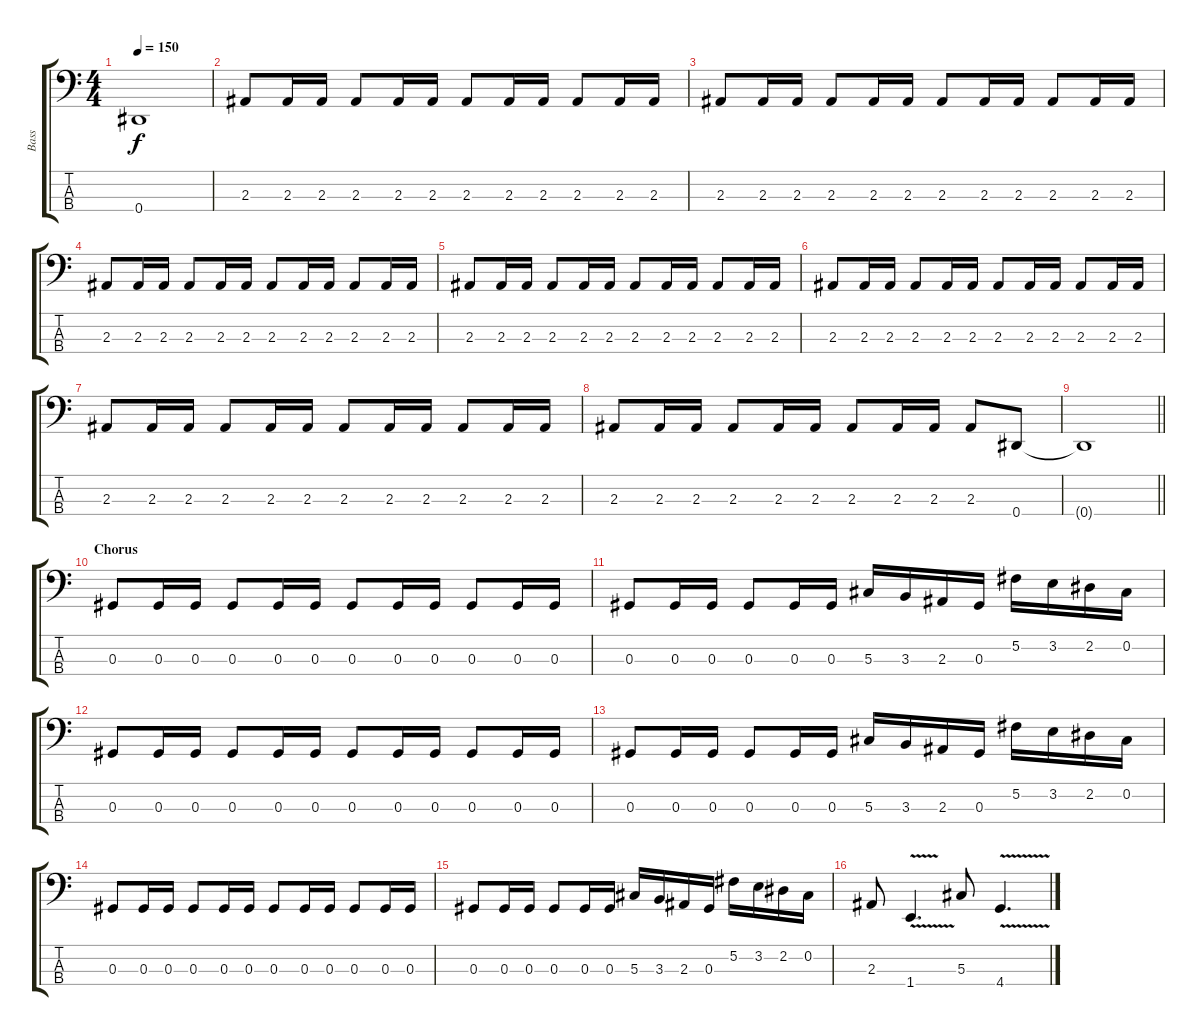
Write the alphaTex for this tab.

\track ("Bass" "Bass") {instrument electricbassfinger}
\staff {score tabs}
\tuning (Gb2 Db2 Ab1 Eb1) {hide}
\ts (4 4)
\tempo 150
\clef f4
\ks c
0.4{t}.1{dy f} |
2.3.8 2.3.16 2.3.16 2.3.8 2.3.16 2.3.16 2.3.8 2.3.16 2.3.16 2.3.8 2.3.16 2.3.16 |
2.3.8 2.3.16 2.3.16 2.3.8 2.3.16 2.3.16 2.3.8 2.3.16 2.3.16 2.3.8 2.3.16 2.3.16 |
2.3.8 2.3.16 2.3.16 2.3.8 2.3.16 2.3.16 2.3.8 2.3.16 2.3.16 2.3.8 2.3.16 2.3.16 |
2.3.8 2.3.16 2.3.16 2.3.8 2.3.16 2.3.16 2.3.8 2.3.16 2.3.16 2.3.8 2.3.16 2.3.16 |
2.3.8 2.3.16 2.3.16 2.3.8 2.3.16 2.3.16 2.3.8 2.3.16 2.3.16 2.3.8 2.3.16 2.3.16 |
2.3.8 2.3.16 2.3.16 2.3.8 2.3.16 2.3.16 2.3.8 2.3.16 2.3.16 2.3.8 2.3.16 2.3.16 |
2.3.8 2.3.16 2.3.16 2.3.8 2.3.16 2.3.16 2.3.8 2.3.16 2.3.16 2.3.8 0.4.8 |
\barLineRight lightlight
0.4{t}.1 |
\section ("" "Chorus")
0.3.8 0.3.16 0.3.16 0.3.8 0.3.16 0.3.16 0.3.8 0.3.16 0.3.16 0.3.8 0.3.16 0.3.16 |
0.3.8 0.3.16 0.3.16 0.3.8 0.3.16 0.3.16 5.3.16 3.3.16 2.3.16 0.3.16 5.2.16 3.2.16 2.2.16 0.2.16 |
0.3.8 0.3.16 0.3.16 0.3.8 0.3.16 0.3.16 0.3.8 0.3.16 0.3.16 0.3.8 0.3.16 0.3.16 |
0.3.8 0.3.16 0.3.16 0.3.8 0.3.16 0.3.16 5.3.16 3.3.16 2.3.16 0.3.16 5.2.16 3.2.16 2.2.16 0.2.16 |
0.3.8 0.3.16 0.3.16 0.3.8 0.3.16 0.3.16 0.3.8 0.3.16 0.3.16 0.3.8 0.3.16 0.3.16 |
0.3.8 0.3.16 0.3.16 0.3.8 0.3.16 0.3.16 5.3.16 3.3.16 2.3.16 0.3.16 5.2.16 3.2.16 2.2.16 0.2.16 |
2.3.8 1.4{v}.4{d} 5.3.8 4.4{v}.4{d}
